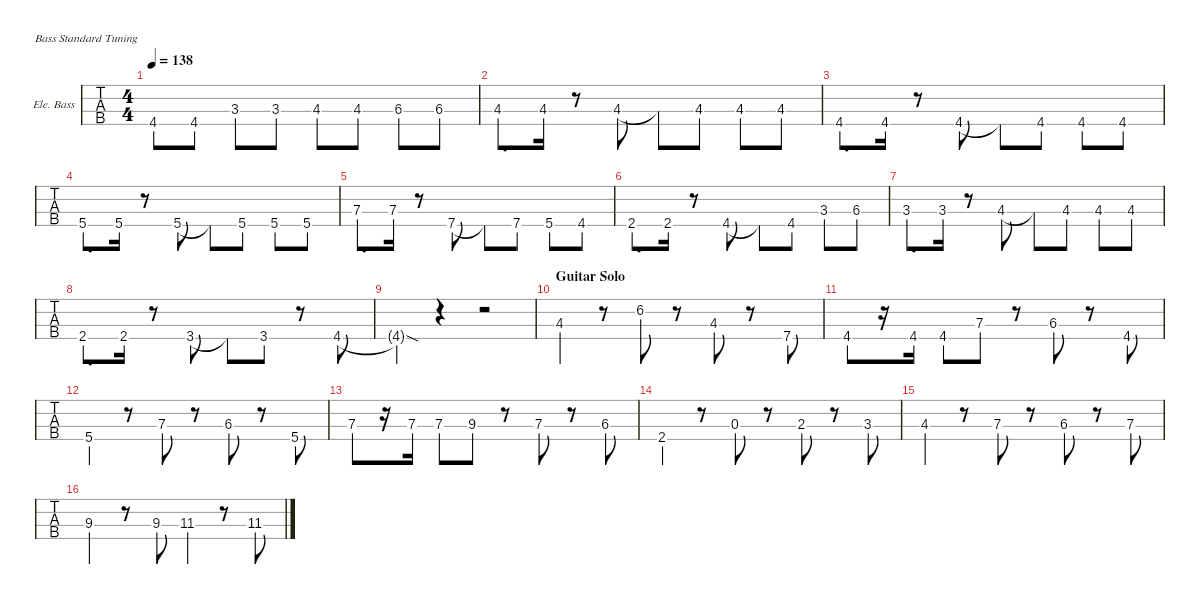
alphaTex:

\defaultSystemsLayout 4
\hideDynamics
\bracketExtendMode nobrackets
\firstSystemTrackNameOrientation horizontal
\track ("Ele. Bass" "Ele. Bass") {defaultSystemsLayout 4 instrument electricbassfinger}
\staff {tabs}
\tuning (G2 D2 A1 E1)
\ts (4 4)
\tempo 138
\clef f4
\scale
0.232303
\ks c#minor
4.4{acc #}.8{dy f beam Up} 4.4{acc #}.8{beam Up} 3.3{acc #}.8{beam Up} 3.3{acc #}.8{beam Up} 4.3{acc #}.8{beam Up} 4.3{acc #}.8{beam Up} 6.3{acc #}.8{beam Up} 6.3{acc #}.8{beam Up} |
\scale
0.303092 4.3{acc #}.8{d beam Up} 4.3{acc #}.16{beam Up beam split} r.8{beam Down beam split} 4.3{acc #}.8{beam Up} 4.3{t acc #}.8{beam Up} 4.3{acc #}.8{beam Up} 4.3{acc #}.8{beam Up} 4.3{acc #}.8{beam Up} |
\scale
0.232303 4.4{acc #}.8{d beam Up} 4.4{acc #}.16{beam Up beam split} r.8{beam Down beam split} 4.4{acc #}.8{beam Up} 4.4{t acc #}.8{beam Up} 4.4{acc #}.8{beam Up} 4.4{acc #}.8{beam Up} 4.4{acc #}.8{beam Up} |
\scale
0.232303 5.4{acc forcenatural}.8{d beam Up} 5.4{acc forcenatural}.16{beam Up beam split} r.8{beam Down beam split} 5.4{acc forcenatural}.8{beam Up} 5.4{t acc forcenatural}.8{beam Up} 5.4{acc forcenatural}.8{beam Up} 5.4{acc forcenatural}.8{beam Up} 5.4{acc forcenatural}.8{beam Up} |
\scale
0.232303 7.3{acc forcenatural}.8{d beam Down} 7.3{acc forcenatural}.16{beam Down beam split} r.8{beam Down beam split} 7.4{acc forcenatural}.8{beam Up} 7.4{t acc forcenatural}.8{beam Up} 7.4{acc forcenatural}.8{beam Up} 5.4{acc forcenatural}.8{beam Up} 4.4{acc #}.8{beam Up} |
\scale
0.302974 2.4{acc #}.8{d beam Up} 2.4{acc #}.16{beam Up beam split} r.8{beam Down} 4.4{acc #}.8{beam Up} 4.4{t acc #}.8{beam Up} 4.4{acc #}.8{beam Up} 3.3{acc #}.8{beam Up} 6.3{acc #}.8{beam Up} |
\scale
0.230868 3.3{acc #}.8{d beam Up} 3.3{acc #}.16{beam Up beam split} r.8{beam Down beam split} 4.3{acc #}.8{beam Up} 4.3{t acc #}.8{beam Up} 4.3{acc #}.8{beam Up} 4.3{acc #}.8{beam Up} 4.3{acc #}.8{beam Up} |
\scale
0.230868 2.4{acc #}.8{d beam Up} 2.4{acc #}.16{beam Up beam split} r.8{beam Down beam split} 3.4{acc forcenatural}.8{beam Up} 3.4{t acc forcenatural}.8{beam Up} 3.4{acc forcenatural}.8{beam Up} r.8{beam Up} 4.4{acc #}.8{beam Up} |
\scale
0.235289 4.4{sod t acc #}.4{beam Up} r.4{beam Down} r.2{beam Down} |
\section ("" "Guitar Solo")
\scale
0.304079 4.3{acc #}.4{beam Up} r.8{beam Down} 6.2{acc #}.8{beam Down} r.8{beam Down} 4.3{acc #}.8{beam Up} r.8{beam Up} 7.4{acc forcenatural}.8{beam Up} |
\scale
0.231974 4.4{acc #}.8{beam Up beam merge} r.16{beam Up beam merge} 4.4{acc #}.16{beam Up beam split} 4.4{acc #}.8{beam Up} 7.3{acc forcenatural}.8{beam Up} r.8{beam Down} 6.3{acc #}.8{beam Up} r.8{beam Up} 4.4{acc #}.8{beam Up} |
\scale
0.231974 5.4{acc forcenatural}.4{beam Up} r.8{beam Down} 7.3{acc forcenatural}.8{beam Down} r.8{beam Down} 6.3{acc #}.8{beam Up} r.8{beam Up} 5.4{acc forcenatural}.8{beam Up} |
\scale
0.231974 7.3{acc forcenatural}.8{beam Down} r.16{beam Down} 7.3{acc forcenatural}.16{beam Down beam split} 7.3{acc forcenatural}.8{beam Down} 9.3{acc #}.8{beam Down} r.8{beam Down} 7.3{acc forcenatural}.8{beam Down} r.8{beam Down} 6.3{acc #}.8{beam Down} |
\scale
0.304079 2.4{acc #}.4{beam Up} r.8{beam Down} 0.3{acc forcenatural}.8{beam Up} r.8{beam Down} 2.3{acc forcenatural}.8{beam Up} r.8{beam Up} 3.3{acc forcenatural}.8{beam Up} |
\scale
0.231974 4.3{acc #}.4{beam Up} r.8{beam Down} 7.3{acc forcenatural}.8{beam Down} r.8{beam Down} 6.3{acc #}.8{beam Down} r.8{beam Down} 7.3{acc forcenatural}.8{beam Down} |
\scale
0.231974 9.3{acc #}.4{beam Down} r.8{beam Down} 9.3{acc #}.8{beam Down} 11.3{acc #}.4{beam Down} r.8{beam Down} 11.3{acc #}.8{beam Down}
